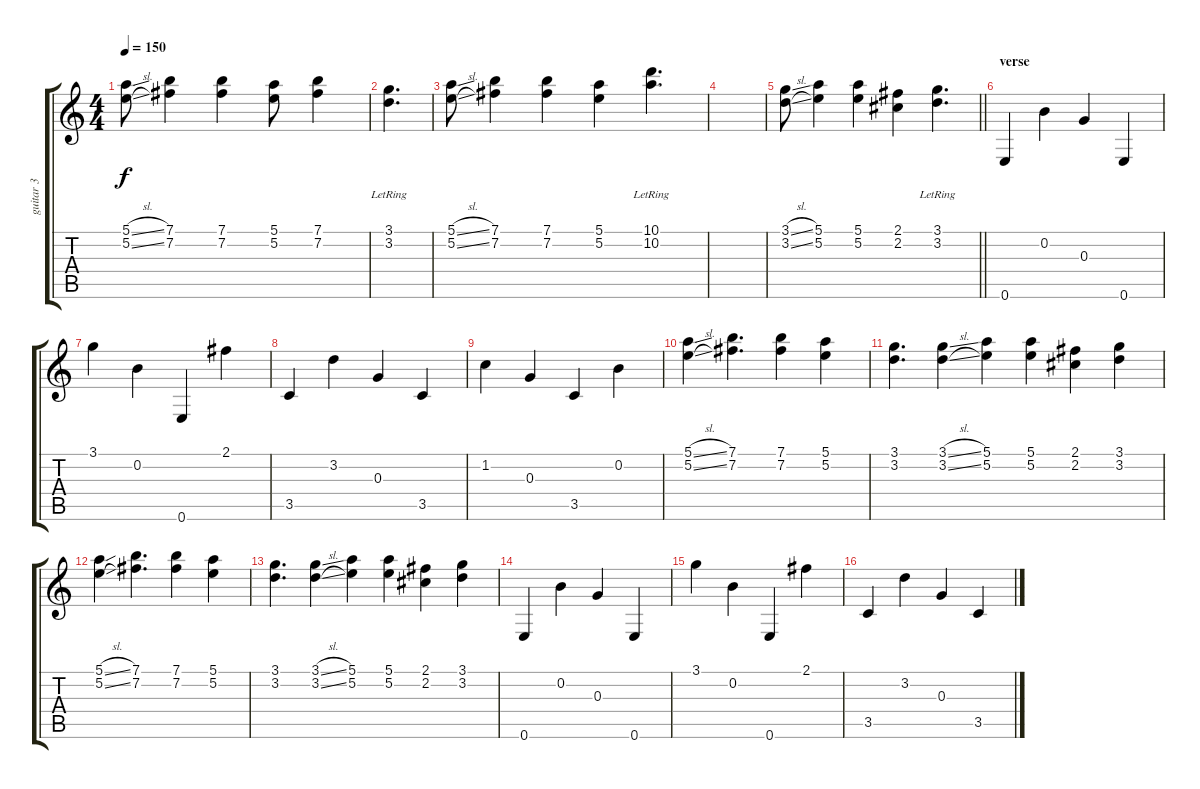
\track ("guitar 3" "guitar 3") {instrument acousticguitarsteel}
\staff {score tabs}
\tuning (E4 B3 G3 D3 A2 E2) {hide}
\ts (4 4)
\tempo 150
\clef g2
\ks c
(5.1{sl} 5.2{sl}).8{dy f} (7.1 7.2).4 (7.1 7.2).4 (5.1 5.2).8 (7.1 7.2).4 |
(3.1 3.2{lr}).4{d} |
(5.1{sl} 5.2{sl}).8 (7.1 7.2).4 (7.1 7.2).4 (5.1 5.2).4 (10.1{lr} 10.2{lr}).4{d} |
|
\barLineRight lightlight
(3.1{sl} 3.2{sl}).8 (5.1 5.2).4 (5.1 5.2).4 (2.1 2.2).4 (3.1{lr} 3.2{lr}).4{d} |
\section ("" "verse")
0.6.4 0.2.4 0.3.4 0.6.4 |
3.1.4 0.2.4 0.6.4 2.1.4 |
3.5.4 3.2.4 0.3.4 3.5.4 |
1.2.4 0.3.4 3.5.4 0.2.4 |
(5.1{sl} 5.2{sl}).4 (7.1 7.2).4{d} (7.1 7.2).4 (5.1 5.2).4 |
(3.1 3.2).4{d} (3.1{sl} 3.2{sl}).4 (5.1 5.2).4 (5.1 5.2).4 (2.1 2.2).4 (3.1 3.2).4 |
(5.1{sl} 5.2{sl}).4 (7.1 7.2).4{d} (7.1 7.2).4 (5.1 5.2).4 |
(3.1 3.2).4{d} (3.1{sl} 3.2{sl}).4 (5.1 5.2).4 (5.1 5.2).4 (2.1 2.2).4 (3.1 3.2).4 |
0.6.4 0.2.4 0.3.4 0.6.4 |
3.1.4 0.2.4 0.6.4 2.1.4 |
3.5.4 3.2.4 0.3.4 3.5.4
